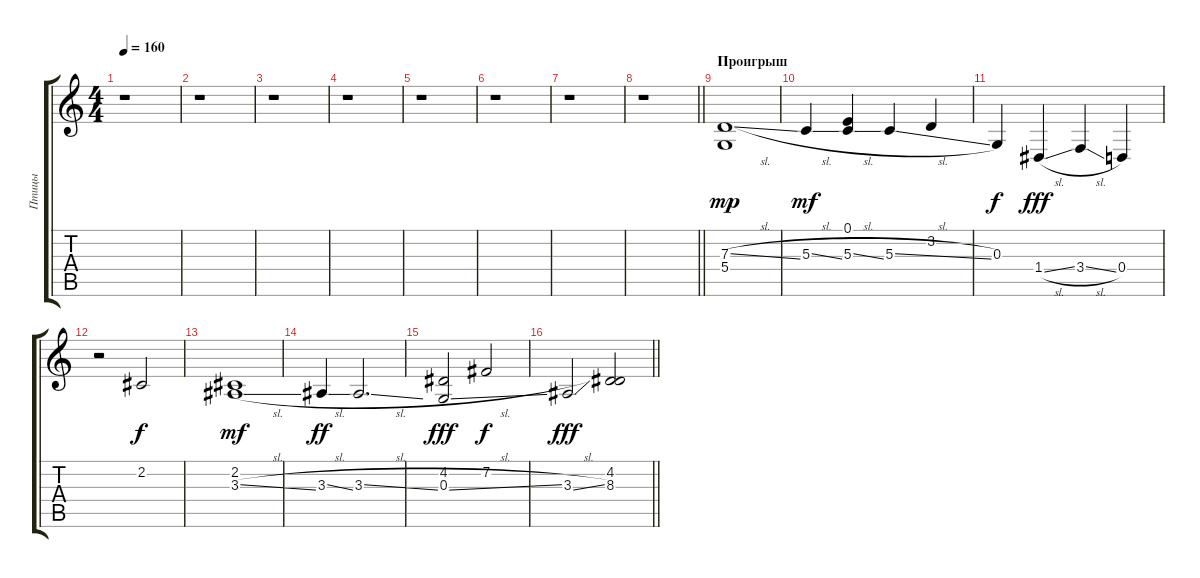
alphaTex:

\track ("Птицы" "Птицы") {instrument birdtweet}
\staff {score tabs}
\tuning (E4 B3 G3 D3 A2 E2) {hide}
\ts (4 4)
\tempo 160
\clef g2
\ks c
r.1{dy mp} |
r.1 |
r.1 |
r.1 |
r.1 |
r.1 |
r.1 |
\barLineRight lightlight
r.1 |
\section ("" "Проигрыш")
(7.3{sl} 5.4).1 |
5.3{sl}.4{dy mf} (0.1 5.3{sl}).4 5.3{sl}.4 3.2.4 |
0.3.4{dy f} 1.4{sl}.4{dy fff} 3.4{sl}.4 0.4.4 |
r.2 2.2.2{dy f} |
(2.2 3.3{sl}).1{dy mf} |
3.3{sl}.4{dy ff} 3.3{sl}.2{d} |
(4.2 0.3{sl}).2{dy fff} 7.2.2{dy f} |
\barLineRight lightlight
3.3{sl}.2{dy fff} (4.2 8.3).2
